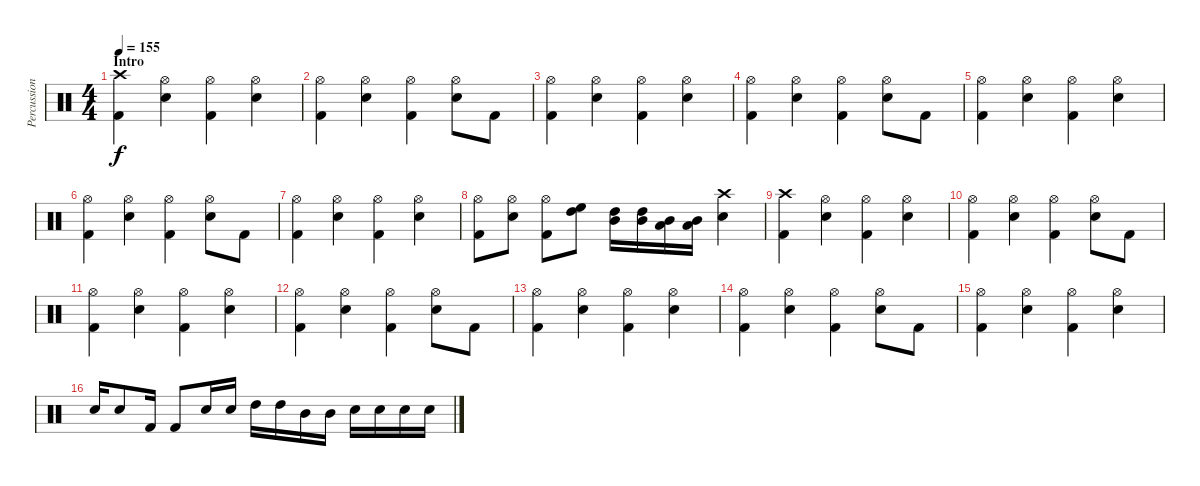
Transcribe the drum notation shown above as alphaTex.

\track ("Percussion" "Percussion") {instrument percussion}
\staff {score}
\articulation defaults
\ts (4 4)
\section ("" "Intro")
\tempo 155
\clef neutral
\ks c
("Crash high (hit)" "Kick (hit) 2").4{dy f} ("Hi-Hat (open)" "Electric Snare (hit)").4 ("Hi-Hat (open)" "Kick (hit) 2").4 ("Hi-Hat (open)" "Electric Snare (hit)").4 |
("Hi-Hat (open)" "Kick (hit) 2").4 ("Hi-Hat (open)" "Electric Snare (hit)").4 ("Hi-Hat (open)" "Kick (hit) 2").4 ("Hi-Hat (open)" "Electric Snare (hit)").8 "Kick (hit) 2".8 |
("Hi-Hat (open)" "Kick (hit) 2").4 ("Hi-Hat (open)" "Electric Snare (hit)").4 ("Hi-Hat (open)" "Kick (hit) 2").4 ("Hi-Hat (open)" "Electric Snare (hit)").4 |
("Hi-Hat (open)" "Kick (hit) 2").4 ("Hi-Hat (open)" "Electric Snare (hit)").4 ("Hi-Hat (open)" "Kick (hit) 2").4 ("Hi-Hat (open)" "Electric Snare (hit)").8 "Kick (hit) 2".8 |
("Hi-Hat (open)" "Kick (hit) 2").4 ("Hi-Hat (open)" "Electric Snare (hit)").4 ("Hi-Hat (open)" "Kick (hit) 2").4 ("Hi-Hat (open)" "Electric Snare (hit)").4 |
("Hi-Hat (open)" "Kick (hit) 2").4 ("Hi-Hat (open)" "Electric Snare (hit)").4 ("Hi-Hat (open)" "Kick (hit) 2").4 ("Hi-Hat (open)" "Electric Snare (hit)").8 "Kick (hit) 2".8 |
("Hi-Hat (open)" "Kick (hit) 2").4 ("Hi-Hat (open)" "Electric Snare (hit)").4 ("Hi-Hat (open)" "Kick (hit) 2").4 ("Hi-Hat (open)" "Electric Snare (hit)").4 |
("Hi-Hat (open)" "Kick (hit) 2").8 ("Hi-Hat (open)" "Electric Snare (hit)").8 ("Hi-Hat (open)" "Kick (hit) 2").8 ("High Floor Tom (hit)" "High Tom (hit)").8 ("High Tom (hit)" "Mid Tom (hit)").16 ("High Tom (hit)" "Mid Tom (hit)").16 ("Mid Tom (hit)" "Low Tom (hit)").16 ("Mid Tom (hit)" "Low Tom (hit)").16 ("Crash high (hit)" "Electric Snare (hit)").4 |
("Crash high (hit)" "Kick (hit) 2").4 ("Hi-Hat (open)" "Electric Snare (hit)").4 ("Hi-Hat (open)" "Kick (hit) 2").4 ("Hi-Hat (open)" "Electric Snare (hit)").4 |
("Hi-Hat (open)" "Kick (hit) 2").4 ("Hi-Hat (open)" "Electric Snare (hit)").4 ("Hi-Hat (open)" "Kick (hit) 2").4 ("Hi-Hat (open)" "Electric Snare (hit)").8 "Kick (hit) 2".8 |
("Hi-Hat (open)" "Kick (hit) 2").4 ("Hi-Hat (open)" "Electric Snare (hit)").4 ("Hi-Hat (open)" "Kick (hit) 2").4 ("Hi-Hat (open)" "Electric Snare (hit)").4 |
("Hi-Hat (open)" "Kick (hit) 2").4 ("Hi-Hat (open)" "Electric Snare (hit)").4 ("Hi-Hat (open)" "Kick (hit) 2").4 ("Hi-Hat (open)" "Electric Snare (hit)").8 "Kick (hit) 2".8 |
("Hi-Hat (open)" "Kick (hit) 2").4 ("Hi-Hat (open)" "Electric Snare (hit)").4 ("Hi-Hat (open)" "Kick (hit) 2").4 ("Hi-Hat (open)" "Electric Snare (hit)").4 |
("Hi-Hat (open)" "Kick (hit) 2").4 ("Hi-Hat (open)" "Electric Snare (hit)").4 ("Hi-Hat (open)" "Kick (hit) 2").4 ("Hi-Hat (open)" "Electric Snare (hit)").8 "Kick (hit) 2".8 |
("Hi-Hat (open)" "Kick (hit) 2").4 ("Hi-Hat (open)" "Electric Snare (hit)").4 ("Hi-Hat (open)" "Kick (hit) 2").4 ("Hi-Hat (open)" "Electric Snare (hit)").4 |
"Electric Snare (hit)".16 "Electric Snare (hit)".8 "Kick (hit) 2".16 "Kick (hit) 2".8 "Electric Snare (hit)".16 "Electric Snare (hit)".16 "High Tom (hit)".16 "High Tom (hit)".16 "Mid Tom (hit)".16 "Mid Tom (hit)".16 "Electric Snare (hit)".16 "Electric Snare (hit)".16 "Electric Snare (hit)".16 "Electric Snare (hit)".16
